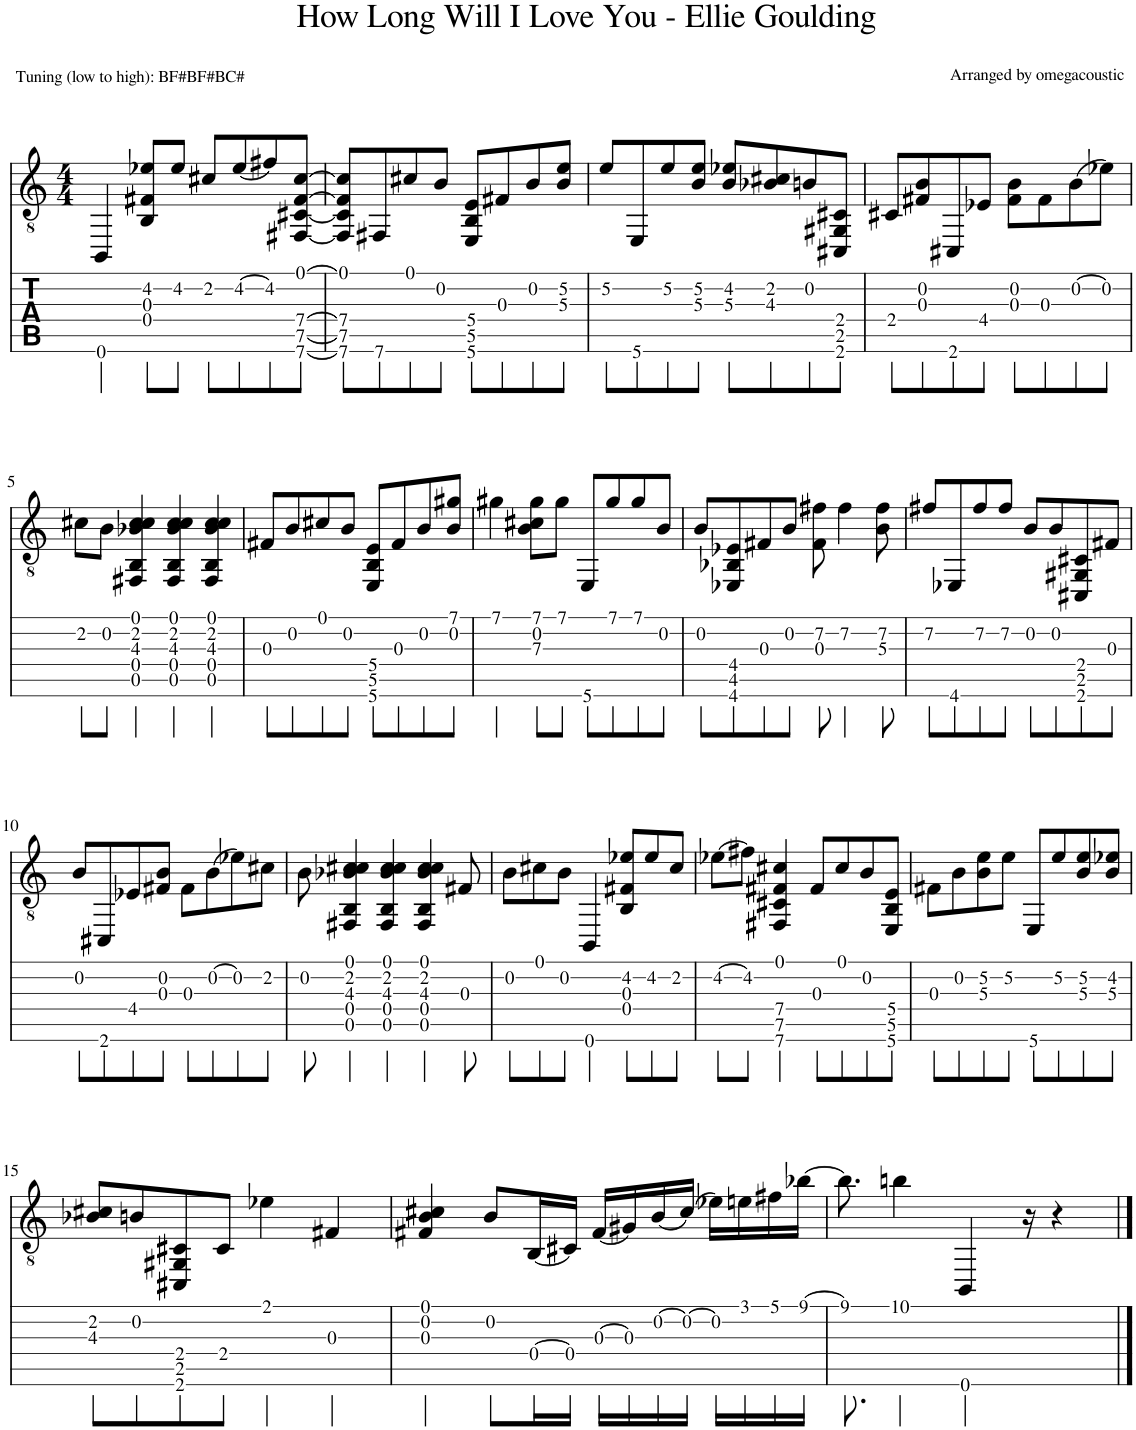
**kern	**kern
*part1	*part1
*staff2	*staff1
*I"Acoustic Guitar	*
*I'Guit.	*
*stria6	*
*	*clefGv2
*k[]	*k[]
*M4/4	*M4/4
=1	=1
4BBB\	4BBB/
8BB\ 8F#\ 8e-\L	8BB/ 8F#X/ 8e-X/L
8e-\J	8e-/J
8c#\L	8c#X/L
[8e-\	[8e-/
8f#\]	8f#X/]
[8FF#\ [8C#\ [8F#\ [8c#\J	[8FF#X/ [8C#X/ [8F#/ [8c#/J
=2	=2
8FF#\] 8C#\] 8F#\] 8c#\]L	8FF#/] 8C#/] 8F#/] 8c#/]L
8FF#\	8FF#X/
8c#\	8c#X/
8B\J	8B/J
8EE\ 8BB\ 8E\L	8EE/ 8BB/ 8E/L
8F#\	8F#X/
8B\	8B/
8B\ 8e\J	8B/ 8e/J
=3	=3
8e\L	8e/L
8EE\	8EE/
8e\	8e/
8B\ 8e\J	8B/ 8e/J
8B\ 8e-\L	8B/ 8e-X/L
8B-\ 8c#\	8B-X/ 8c#X/
8B\	8Bn/
8CC#\ 8GG#\ 8C#\J	8CC#X/ 8GG#X/ 8C#X/J
=4	=4
8C#\L	8C#X/L
8F#\ 8B\	8F#X/ 8B/
8CC#\	8CC#X/
8E-\J	8E-X/J
8F#\ 8B\L	8F#\ 8B\L
8F#\	8F#\
[8B\	[8B\
8e-\J]	8e-X\J]
!!LO:LB:g=z
=5	=5
8c#\L	8c#X\L
8B\J	8B\J
4FF#\ 4BB\ 4B-\ 4c#\ 4c#\	4FF#X/ 4BB/ 4B-X/ 4c#/ 4c#/
4FF#\ 4BB\ 4B-\ 4c#\ 4c#\	4FF#/ 4BB/ 4B-/ 4c#/ 4c#/
4FF#\ 4BB\ 4B-\ 4c#\ 4c#\	4FF#/ 4BB/ 4B-/ 4c#/ 4c#/
=6	=6
8F#\L	8F#X/L
8B\	8B/
8c#\	8c#X/
8B\J	8B/J
8EE\ 8BB\ 8E\L	8EE/ 8BB/ 8E/L
8F#\	8F#/
8B\	8B/
8B\ 8g#\J	8B/ 8g#X/J
=7	=7
4g#\	4g#X\
8c#\ 8B\ 8g#\L	8B\ 8c#X\ 8g#\L
8g#\J	8g#\J
8EE\L	8EE/L
8g#\	8g#/
8g#\	8g#/
8B\J	8B/J
=8	=8
8B\L	8B/L
8EE-\ 8BB-\ 8E-\	8EE-X/ 8BB-X/ 8E-X/
8F#\	8F#X/
8B\J	8B/J
8F#\ 8f#\	8F#\ 8f#X\
4f#\	4f#\
8B\ 8f#\	8B\ 8f#\
=9	=9
8f#\L	8f#X/L
8EE-\	8EE-X/
8f#\	8f#/
8f#\J	8f#/J
8B\L	8B/L
8B\	8B/
8CC#\ 8GG#\ 8C#\	8CC#X/ 8GG#X/ 8C#X/
8F#\J	8F#X/J
!!LO:LB:g=z
=10	=10
8B\L	8B/L
8CC#\	8CC#X/
8E-\	8E-X/
8F#\ 8B\J	8F#X/ 8B/J
8F#\L	8F#\L
[8B\	[8B\
8e-\]	8e-X\]
8c#\J	8c#X\J
=11	=11
8B\	8B\
4FF#\ 4BB\ 4B-\ 4c#\ 4c#\	4FF#X/ 4BB/ 4B-X/ 4c#X/ 4c#/
4FF#\ 4BB\ 4B-\ 4c#\ 4c#\	4FF#/ 4BB/ 4B-/ 4c#/ 4c#/
4FF#\ 4BB\ 4B-\ 4c#\ 4c#\	4FF#/ 4BB/ 4B-/ 4c#/ 4c#/
8F#\	8F#X/
=12	=12
8B\L	8B\L
8c#\	8c#X\
8B\J	8B\J
4BBB\	4BBB/
8BB\ 8F#\ 8e-\L	8BB/ 8F#X/ 8e-X/L
8e-\	8e-/
8c#\J	8c#/J
=13	=13
[8e-\L	[8e-X\L
8f#\J]	8f#X\J]
4FF#\ 4C#\ 4F#\ 4c#\	4FF#X/ 4C#X/ 4F#X/ 4c#X/
8F#\L	8F#/L
8c#\	8c#/
8B\	8B/
8EE\ 8BB\ 8E\J	8EE/ 8BB/ 8E/J
=14	=14
8F#\L	8F#X\L
8B\	8B\
8B\ 8e\	8B\ 8e\
8e\J	8e\J
8EE\L	8EE/L
8e\	8e/
8B\ 8e\	8B/ 8e/
8B\ 8e-\J	8B/ 8e-X/J
!!LO:LB:g=z
=15	=15
8B-\ 8c#\L	8B-X/ 8c#X/L
8B\	8Bn/
8CC#\ 8GG#\ 8C#\	8CC#X/ 8GG#X/ 8C#X/
8C#\J	8C#/J
4e-\	4e-X\
4F#\	4F#X/
=16	=16
4F#\ 4B\ 4c#\	4F#X/ 4B/ 4c#X/
8B\L	8B/L
[16BB\L	[16BB/L
16C#\JJ]	16C#X/JJ]
[16F#\LL	[16F#/LL
16G#\]	16G#X/]
[16B\	[16B/
16c#\JJ_	16c#/JJ_
16e-\LL]	16e-X\LL]
16e\	16en\
16f#\	16f#X\
[16b-\JJ	[16b-X\JJ
=17	=17
8.b-\]	8.b-\]
4b\	4bn\
4BBB\	4BBB/
16r	16r
4r	4r
==	==
*-	*-
